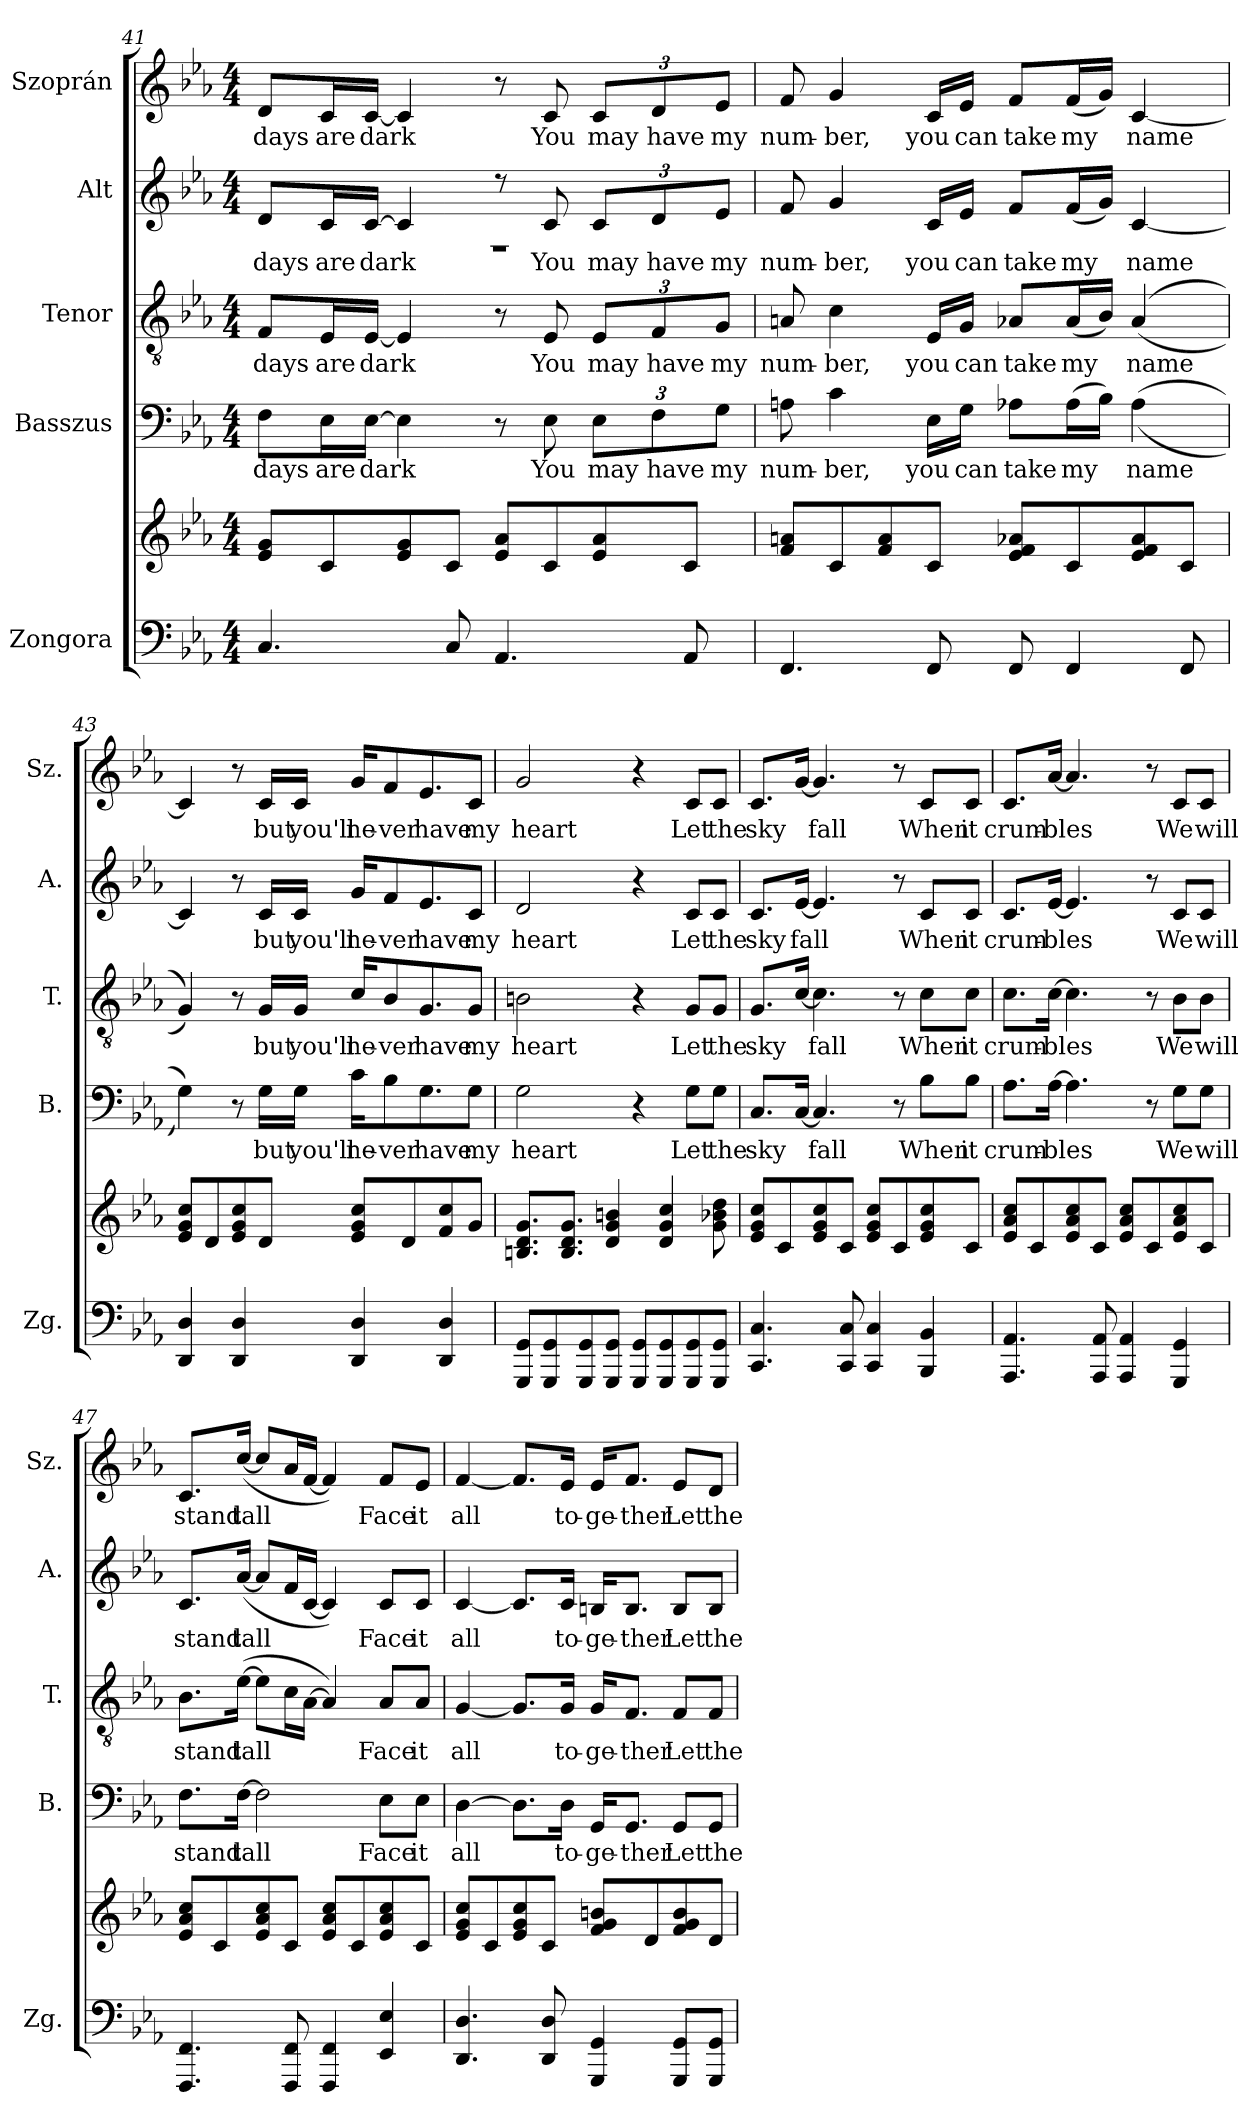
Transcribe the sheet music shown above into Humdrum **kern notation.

**kern	**kern	**kern	**text	**kern	**text	**kern	**text	**kern	**text
*part5	*part5	*part4	*part4	*part3	*part3	*part2	*part2	*part1	*part1
*staff6	*staff5	*staff4	*staff4	*staff3	*staff3	*staff2	*staff2	*staff1	*staff1
*I"Zongora	*	*I"Basszus	*	*I"Tenor	*	*I"Alt	*	*I"Szoprán	*
*I'Zg.	*	*I'B.	*	*I'T.	*	*I'A.	*	*I'Sz.	*
*clefF4	*clefG2	*clefF4	*	*clefGv2	*	*clefG2	*	*clefG2	*
*k[b-e-a-]	*k[b-e-a-]	*k[b-e-a-]	*	*k[b-e-a-]	*	*k[b-e-a-]	*	*k[b-e-a-]	*
*M4/4	*M4/4	*M4/4	*	*M4/4	*	*M4/4	*	*M4/4	*
=41	=41	=41	=41	=41	=41	=41	=41	=41	=41
*	*	*	*	*	*	*^	*	*	*
4.C/	8e-/ 8g/L	8F\L	days	8F/L	days	8d/L	1r	days	8d/L	days
.	8c/	16E-\L	are	16E-/L	are	16c/L	.	are	16c/L	are
.	.	[16E-\JJ	dark	[16E-/JJ	dark	[16c/JJ	.	dark	[16c/JJ	dark
.	8e-/ 8g/	4E-\]	.	4E-/]	.	4c/]	.	.	4c/]	.
8C/	8c/J	.	.	.	.	.	.	.	.	.
4.AA-/	8e-/ 8a-/L	8r	.	8r	.	8r	.	.	8r	.
.	8c/	8E-\	You	8E-/	You	8c/	.	You	8c/	You
*	*	*Xbrackettup	*	*Xbrackettup	*	*Xbrackettup	*	*	*Xbrackettup	*
.	8e-/ 8a-/	12E-\L	may	12E-/L	may	12c/L	.	may	12c/L	may
.	.	12F\	have	12F/	have	12d/	.	have	12d/	have
8AA-/	8c/J	.	.	.	.	.	.	.	.	.
.	.	12G\J	my	12G/J	my	12e-/J	.	my	12e-/J	my
*	*	*	*	*	*	*v	*v	*	*	*
!!LO:PB:g=z
=42	=42	=42	=42	=42	=42	=42	=42	=42	=42
4.FF/	8f/ 8an/L	8An\	num-	8An/	num-	8f/	num-	8f/	num-
.	8c/	4c\	-ber,	4c\	-ber,	4g/	-ber,	4g/	-ber,
.	8f/ 8a/	.	.	.	.	.	.	.	.
8FF/	8c/J	16E-\LL	you	16E-/LL	you	16c/LL	you	16c/LL	you
.	.	16G\JJ	can	16G/JJ	can	16e-/JJ	can	16e-/JJ	can
8FF/	8e-/ 8f/ 8a-X/L	8A-X\L	take	8A-X/L	take	8f/L	take	8f/L	take
4FF/	8c/	(16A-\L	my	(16A-/L	my	(16f/L	my	(16f/L	my
.	.	16B-\JJ)	.	16B-/JJ)	.	16g/JJ)	.	16g/JJ)	.
.	8e-/ 8f/ 8a-/	((4A-\	name	((4A-/	name	[4c/	name	[4c/	name
8FF/	8c/J	.	.	.	.	.	.	.	.
=43	=43	=43	=43	=43	=43	=43	=43	=43	=43
4DD/ 4D/	8e-/ 8g/ 8cc/L	4G\))	.	4G/))	.	4c/]	.	4c/]	.
.	8d/	.	.	.	.	.	.	.	.
4DD/ 4D/	8e-/ 8g/ 8cc/	8r	.	8r	.	8r	.	8r	.
.	8d/J	16G\LL	but	16G/LL	but	16c/LL	but	16c/LL	but
.	.	16G\JJ	you'll	16G/JJ	you'll	16c/JJ	you'll	16c/JJ	you'll
4DD/ 4D/	8e-/ 8g/ 8cc/L	16c\KL	ne-	16c/KL	ne-	16g/KL	ne-	16g/KL	ne-
.	.	8B-\	-ver	8B-/	-ver	8f/	-ver	8f/	-ver
.	8d/	.	.	.	.	.	.	.	.
.	.	8.G\	have	8.G/	have	8.e-/	have	8.e-/	have
4DD/ 4D/	8f/ 8cc/	.	.	.	.	.	.	.	.
.	8g/J	8G\J	my	8G/J	my	8c/J	my	8c/J	my
=44	=44	=44	=44	=44	=44	=44	=44	=44	=44
8GGG/ 8GG/L	8.Bn/ 8.d/ 8.g/L	2G\	heart	2Bn\	heart	2d/	heart	2g/	heart
8GGG/ 8GG/	.	.	.	.	.	.	.	.	.
.	8.B/ 8.d/ 8.g/J	.	.	.	.	.	.	.	.
8GGG/ 8GG/	.	.	.	.	.	.	.	.	.
8GGG/ 8GG/J	4d/ 4g/ 4bn/	.	.	.	.	.	.	.	.
8GGG/ 8GG/L	.	4r	.	4r	.	4r	.	4r	.
8GGG/ 8GG/	4d/ 4g/ 4cc/	.	.	.	.	.	.	.	.
8GGG/ 8GG/	.	8G\L	Let	8G/L	Let	8c/L	Let	8c/L	Let
8GGG/ 8GG/J	8g\ 8b-X\ 8dd\	8G\J	the	8G/J	the	8c/J	the	8c/J	the
!!LO:LB:g=z
=45	=45	=45	=45	=45	=45	=45	=45	=45	=45
4.CC/ 4.C/	8e-/ 8g/ 8cc/L	8.C/L	sky	8.G/L	sky	8.c/L	sky	8.c/L	sky
.	8c/	.	.	.	.	.	.	.	.
.	.	[16C/Jk	.	[16c/Jk	.	[16e-/Jk	fall	[16g/Jk	.
.	8e-/ 8g/ 8cc/	4.C/]	fall	4.c\]	fall	4.e-/]	.	4.g/]	fall
8CC/ 8C/	8c/J	.	.	.	.	.	.	.	.
4CC/ 4C/	8e-/ 8g/ 8cc/L	.	.	.	.	.	.	.	.
.	8c/	8r	.	8r	.	8r	.	8r	.
4BBB-/ 4BB-/	8e-/ 8g/ 8cc/	8B-\L	When	8c\L	When	8c/L	When	8c/L	When
.	8c/J	8B-\J	it	8c\J	it	8c/J	it	8c/J	it
=46	=46	=46	=46	=46	=46	=46	=46	=46	=46
4.AAA-/ 4.AA-/	8e-/ 8a-/ 8cc/L	8.A-\L	crum-	8.c\L	crum-	8.c/L	crum-	8.c/L	crum-
.	8c/	.	.	.	.	.	.	.	.
.	.	[16A-\Jk	-bles	[16c\Jk	-bles	[16e-/Jk	-bles	[16a-/Jk	-bles
.	8e-/ 8a-/ 8cc/	4.A-\]	.	4.c\]	.	4.e-/]	.	4.a-/]	.
8AAA-/ 8AA-/	8c/J	.	.	.	.	.	.	.	.
4AAA-/ 4AA-/	8e-/ 8a-/ 8cc/L	.	.	.	.	.	.	.	.
.	8c/	8r	.	8r	.	8r	.	8r	.
4GGG/ 4GG/	8e-/ 8a-/ 8cc/	8G\L	We	8B-\L	We	8c/L	We	8c/L	We
.	8c/J	8G\J	will	8B-\J	will	8c/J	will	8c/J	will
=47	=47	=47	=47	=47	=47	=47	=47	=47	=47
4.FFF/ 4.FF/	8e-/ 8a-/ 8cc/L	8.F\L	stand	8.B-\L	stand	8.c/L	stand	8.c/L	stand
.	8c/	.	.	.	.	.	.	.	.
.	.	[16F\Jk	tall	([16e-\Jk	tall	([16a-/Jk	tall	([16cc/Jk	tall
.	8e-/ 8a-/ 8cc/	2F\]	.	8e-\L]	.	8a-/L]	.	8cc/L]	.
8FFF/ 8FF/	8c/J	.	.	16c\L	.	16f/L	.	16a-/L	.
.	.	.	.	[16A-\JJ	.	[16c/JJ	.	[16f/JJ	.
4FFF/ 4FF/	8e-/ 8a-/ 8cc/L	.	.	4A-/])	.	4c/])	.	4f/])	.
.	8c/	.	.	.	.	.	.	.	.
4EE-/ 4E-/	8e-/ 8a-/ 8cc/	8E-\L	Face	8A-/L	Face	8c/L	Face	8f/L	Face
.	8c/J	8E-\J	it	8A-/J	it	8c/J	it	8e-/J	it
!!LO:PB:g=z
=48	=48	=48	=48	=48	=48	=48	=48	=48	=48
4.DD/ 4.D/	8e-/ 8g/ 8cc/L	[4D\	all	[4G/	all	[4c/	all	[4f/	all
.	8c/	.	.	.	.	.	.	.	.
.	8e-/ 8g/ 8cc/	8.D\L]	.	8.G/L]	.	8.c/L]	.	8.f/L]	.
8DD/ 8D/	8c/J	.	.	.	.	.	.	.	.
.	.	16D\Jk	to-	16G/Jk	to-	16c/Jk	to-	16e-/Jk	to-
4GGG/ 4GG/	8f/ 8g/ 8bn/L	16GG/KL	-ge-	16G/KL	-ge-	16Bn/KL	-ge-	16e-/KL	-ge-
.	.	8.GG/J	-ther	8.F/J	-ther	8.B/J	-ther	8.f/J	-ther
.	8d/	.	.	.	.	.	.	.	.
8GGG/ 8GG/L	8f/ 8g/ 8b/	8GG/L	Let	8F/L	Let	8B/L	Let	8e-/L	Let
8GGG/ 8GG/J	8d/J	8GG/J	the	8F/J	the	8B/J	the	8d/J	the
=	=	=	=	=	=	=	=	=	=
*-	*-	*-	*-	*-	*-	*-	*-	*-	*-
